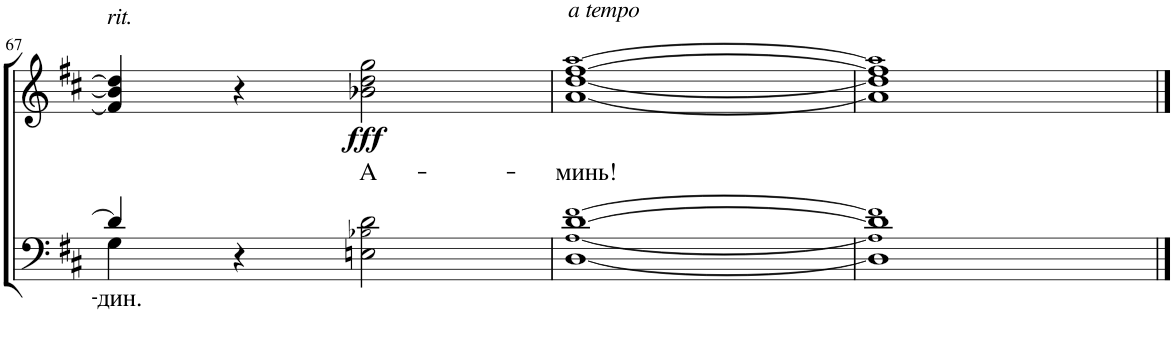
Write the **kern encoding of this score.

**kern	**text	**kern	**text	**dynam
*part2	*part2	*part1	*part1	*part1
*staff2	*staff2	*staff1	*staff1	*staff1
*I"Tenor/Bass	*	*I"Soprano/Alto	*	*
!!LO:PB:g=z
*clefF4	*	*clefG2	*	*
*k[f#c#]	*	*k[f#c#]	*	*
*M4/4	*	*M4/4	*	*
=67	=67	=67	=67	=67
*^	*	*	*	*
!	!	!	!LO:TX:a:i:t=rit.	!	!
!	!	!LO:LY:b	!	!	!
4d/]	4G\	-дин.	4f/] 4b-/] 4dd/]	.	.
4r	2.ryy	.	4r	.	.
!	!	!	!	!LO:LY:b	!LO:DY:b
2En\ 2B-X!\ 2d\	.	.	2b-X\ 2dd\ 2gg\	А-	fff
*v	*v	*	*	*	*
=68	=68	=68	=68	=68
!	!	!LO:TX:a:i:t=a tempo	!	!
!	!	!	!LO:LY:b	!
[1D [1A! [1d [1f#!	.	[1a [1dd [1ff# [1aa!	-минь!	.
=69	=69	=69	=69	=69
1D] 1A!] 1d] 1f#!]	.	1a] 1dd] 1ff#] 1aa!]	.	.
==	==	==	==	==
*-	*-	*-	*-	*-
